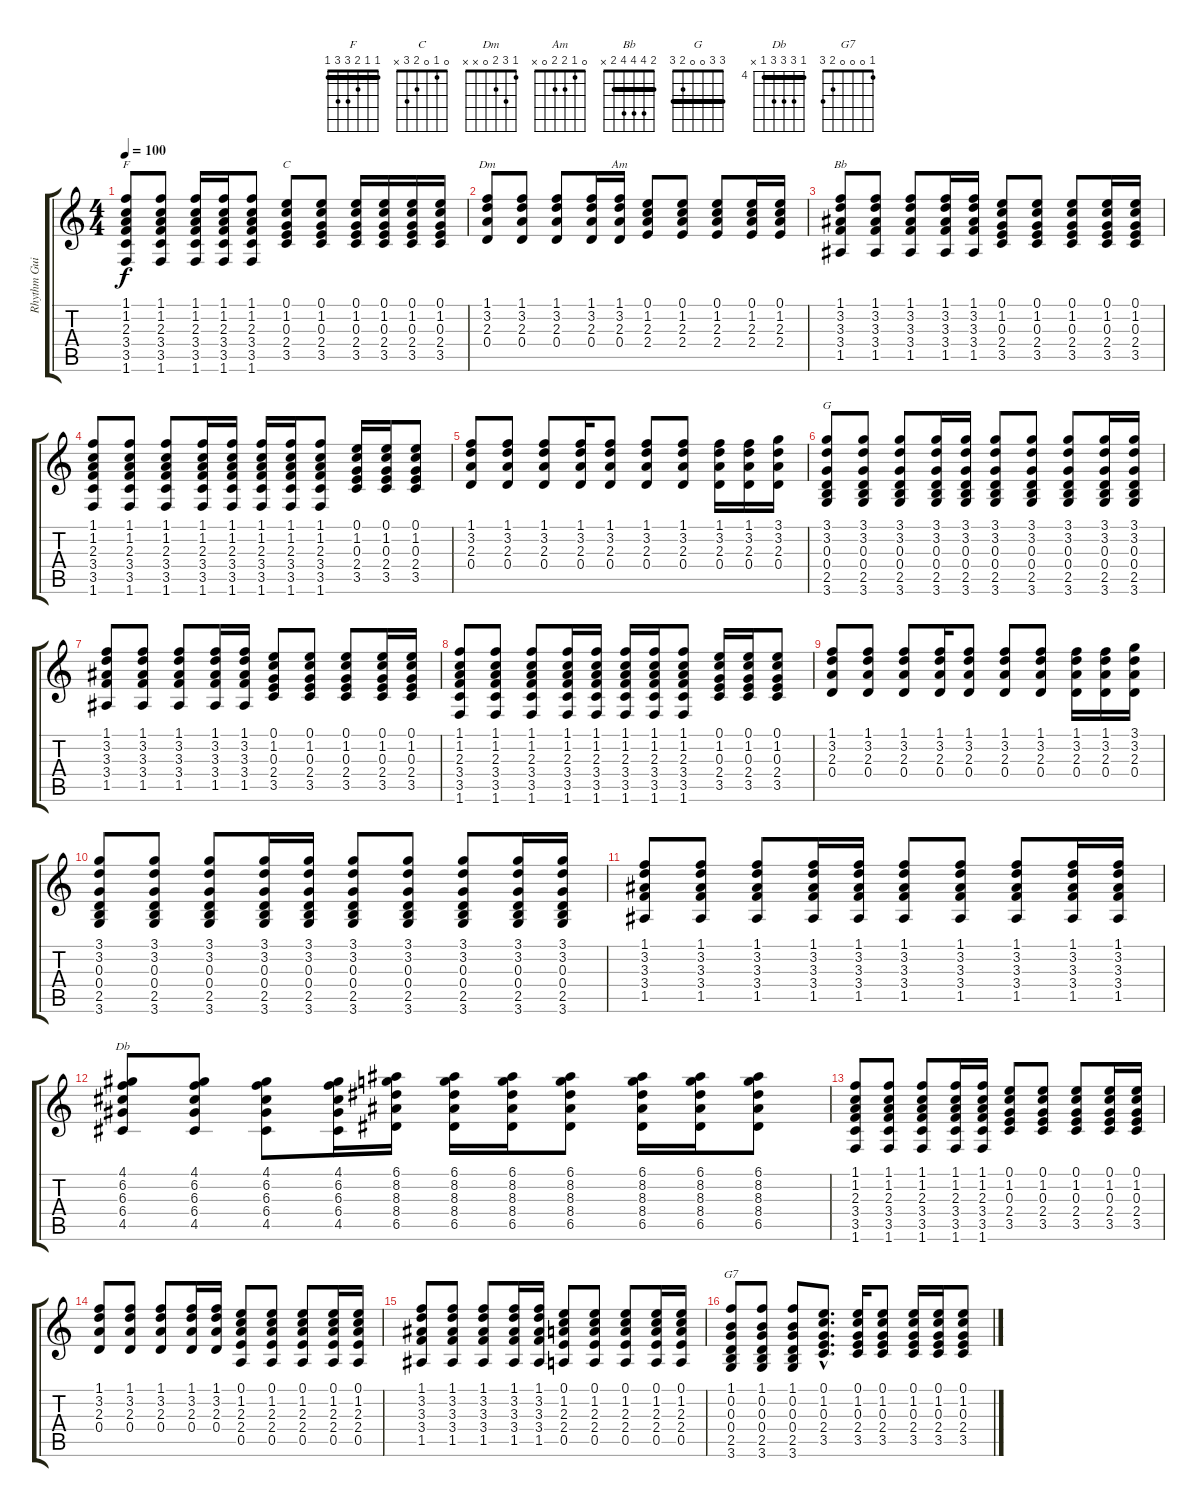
\track ("Rhythm Guitar " "Rhythm Gui") {instrument acousticguitarsteel}
\staff {score tabs}
\tuning (E4 B3 G3 D3 A2 E2) {hide}
\chord ("F" 1 1 2 3 3 1) {barre 1}
\chord ("C" 0 1 0 2 3 x)
\chord ("Dm" 1 3 2 0 x x)
\chord ("Am" 0 1 2 2 0 x)
\chord ("Bb" 2 4 4 4 2 x) {barre 2}
\chord ("G" 3 3 0 0 2 3) {barre 3}
\chord ("Db" 4 6 6 6 4 x) {firstfret 4 barre 4}
\chord ("G7" 1 0 0 0 2 3)
\ts (4 4)
\tempo 100
\clef g2
\ks c
(1.1 1.2 2.3 3.4 3.5 1.6).8{ch "F" dy f} (1.1 1.2 2.3 3.4 3.5 1.6).8 (1.1 1.2 2.3 3.4 3.5 1.6).16 (1.1 1.2 2.3 3.4 3.5 1.6).16 (1.1 1.2 2.3 3.4 3.5 1.6).8 (0.1 1.2 0.3 2.4 3.5).8{ch "C"} (0.1 1.2 0.3 2.4 3.5).8 (0.1 1.2 0.3 2.4 3.5).16 (0.1 1.2 0.3 2.4 3.5).16 (0.1 1.2 0.3 2.4 3.5).16 (0.1 1.2 0.3 2.4 3.5).16 |
(1.1 3.2 2.3 0.4).8{ch "Dm"} (1.1 3.2 2.3 0.4).8 (1.1 3.2 2.3 0.4).8 (1.1 3.2 2.3 0.4).16 (1.1 3.2 2.3 0.4).16{ch "Am"} (0.1 1.2 2.3 2.4).8 (0.1 1.2 2.3 2.4).8 (0.1 1.2 2.3 2.4).8 (0.1 1.2 2.3 2.4).16 (0.1 1.2 2.3 2.4).16 |
(1.1 3.2 3.3 3.4 1.5).8{ch "Bb"} (1.1 3.2 3.3 3.4 1.5).8 (1.1 3.2 3.3 3.4 1.5).8 (1.1 3.2 3.3 3.4 1.5).16 (1.1 3.2 3.3 3.4 1.5).16 (0.1 1.2 0.3 2.4 3.5).8 (0.1 1.2 0.3 2.4 3.5).8 (0.1 1.2 0.3 2.4 3.5).8 (0.1 1.2 0.3 2.4 3.5).16 (0.1 1.2 0.3 2.4 3.5).16 |
(1.1 1.2 2.3 3.4 3.5 1.6).8 (1.1 1.2 2.3 3.4 3.5 1.6).8 (1.1 1.2 2.3 3.4 3.5 1.6).8 (1.1 1.2 2.3 3.4 3.5 1.6).16 (1.1 1.2 2.3 3.4 3.5 1.6).16 (1.1 1.2 2.3 3.4 3.5 1.6).16 (1.1 1.2 2.3 3.4 3.5 1.6).16 (1.1 1.2 2.3 3.4 3.5 1.6).8 (0.1 1.2 0.3 2.4 3.5).16 (0.1 1.2 0.3 2.4 3.5).16 (0.1 1.2 0.3 2.4 3.5).8 |
(1.1 3.2 2.3 0.4).8 (1.1 3.2 2.3 0.4).8 (1.1 3.2 2.3 0.4).8 (1.1 3.2 2.3 0.4).16 (1.1 3.2 2.3 0.4).8 (1.1 3.2 2.3 0.4).8 (1.1 3.2 2.3 0.4).8 (1.1 3.2 2.3 0.4).16 (1.1 3.2 2.3 0.4).16 (3.1 3.2 2.3 0.4).16 |
(3.1 3.2 0.3 0.4 2.5 3.6).8{ch "G"} (3.1 3.2 0.3 0.4 2.5 3.6).8 (3.1 3.2 0.3 0.4 2.5 3.6).8 (3.1 3.2 0.3 0.4 2.5 3.6).16 (3.1 3.2 0.3 0.4 2.5 3.6).16 (3.1 3.2 0.3 0.4 2.5 3.6).8 (3.1 3.2 0.3 0.4 2.5 3.6).8 (3.1 3.2 0.3 0.4 2.5 3.6).8 (3.1 3.2 0.3 0.4 2.5 3.6).16 (3.1 3.2 0.3 0.4 2.5 3.6).16 |
(1.1 3.2 3.3 3.4 1.5).8 (1.1 3.2 3.3 3.4 1.5).8 (1.1 3.2 3.3 3.4 1.5).8 (1.1 3.2 3.3 3.4 1.5).16 (1.1 3.2 3.3 3.4 1.5).16 (0.1 1.2 0.3 2.4 3.5).8 (0.1 1.2 0.3 2.4 3.5).8 (0.1 1.2 0.3 2.4 3.5).8 (0.1 1.2 0.3 2.4 3.5).16 (0.1 1.2 0.3 2.4 3.5).16 |
(1.1 1.2 2.3 3.4 3.5 1.6).8 (1.1 1.2 2.3 3.4 3.5 1.6).8 (1.1 1.2 2.3 3.4 3.5 1.6).8 (1.1 1.2 2.3 3.4 3.5 1.6).16 (1.1 1.2 2.3 3.4 3.5 1.6).16 (1.1 1.2 2.3 3.4 3.5 1.6).16 (1.1 1.2 2.3 3.4 3.5 1.6).16 (1.1 1.2 2.3 3.4 3.5 1.6).8 (0.1 1.2 0.3 2.4 3.5).16 (0.1 1.2 0.3 2.4 3.5).16 (0.1 1.2 0.3 2.4 3.5).8 |
(1.1 3.2 2.3 0.4).8 (1.1 3.2 2.3 0.4).8 (1.1 3.2 2.3 0.4).8 (1.1 3.2 2.3 0.4).16 (1.1 3.2 2.3 0.4).8 (1.1 3.2 2.3 0.4).8 (1.1 3.2 2.3 0.4).8 (1.1 3.2 2.3 0.4).16 (1.1 3.2 2.3 0.4).16 (3.1 3.2 2.3 0.4).16 |
(3.1 3.2 0.3 0.4 2.5 3.6).8 (3.1 3.2 0.3 0.4 2.5 3.6).8 (3.1 3.2 0.3 0.4 2.5 3.6).8 (3.1 3.2 0.3 0.4 2.5 3.6).16 (3.1 3.2 0.3 0.4 2.5 3.6).16 (3.1 3.2 0.3 0.4 2.5 3.6).8 (3.1 3.2 0.3 0.4 2.5 3.6).8 (3.1 3.2 0.3 0.4 2.5 3.6).8 (3.1 3.2 0.3 0.4 2.5 3.6).16 (3.1 3.2 0.3 0.4 2.5 3.6).16 |
(1.1 3.2 3.3 3.4 1.5).8 (1.1 3.2 3.3 3.4 1.5).8 (1.1 3.2 3.3 3.4 1.5).8 (1.1 3.2 3.3 3.4 1.5).16 (1.1 3.2 3.3 3.4 1.5).16 (1.1 3.2 3.3 3.4 1.5).8 (1.1 3.2 3.3 3.4 1.5).8 (1.1 3.2 3.3 3.4 1.5).8 (1.1 3.2 3.3 3.4 1.5).16 (1.1 3.2 3.3 3.4 1.5).16 |
(4.1 6.2 6.3 6.4 4.5).8{ch "Db"} (4.1 6.2 6.3 6.4 4.5).8 (4.1 6.2 6.3 6.4 4.5).8 (4.1 6.2 6.3 6.4 4.5).16 (6.1 8.2 8.3 8.4 6.5).16 (6.1 8.2 8.3 8.4 6.5).16 (6.1 8.2 8.3 8.4 6.5).16 (6.1 8.2 8.3 8.4 6.5).8 (6.1 8.2 8.3 8.4 6.5).16 (6.1 8.2 8.3 8.4 6.5).16 (6.1 8.2 8.3 8.4 6.5).8 |
(1.1 1.2 2.3 3.4 3.5 1.6).8 (1.1 1.2 2.3 3.4 3.5 1.6).8 (1.1 1.2 2.3 3.4 3.5 1.6).8 (1.1 1.2 2.3 3.4 3.5 1.6).16 (1.1 1.2 2.3 3.4 3.5 1.6).16 (0.1 1.2 0.3 2.4 3.5).8 (0.1 1.2 0.3 2.4 3.5).8 (0.1 1.2 0.3 2.4 3.5).8 (0.1 1.2 0.3 2.4 3.5).16 (0.1 1.2 0.3 2.4 3.5).16 |
(1.1 3.2 2.3 0.4).8 (1.1 3.2 2.3 0.4).8 (1.1 3.2 2.3 0.4).8 (1.1 3.2 2.3 0.4).16 (1.1 3.2 2.3 0.4).16 (0.1 1.2 2.3 2.4 0.5).8 (0.1 1.2 2.3 2.4 0.5).8 (0.1 1.2 2.3 2.4 0.5).8 (0.1 1.2 2.3 2.4 0.5).16 (0.1 1.2 2.3 2.4 0.5).16 |
(1.1 3.2 3.3 3.4 1.5).8 (1.1 3.2 3.3 3.4 1.5).8 (1.1 3.2 3.3 3.4 1.5).8 (1.1 3.2 3.3 3.4 1.5).16 (1.1 3.2 3.3 3.4 1.5).16 (0.1 1.2 2.3 2.4 0.5).8 (0.1 1.2 2.3 2.4 0.5).8 (0.1 1.2 2.3 2.4 0.5).8 (0.1 1.2 2.3 2.4 0.5).16 (0.1 1.2 2.3 2.4 0.5).16 |
(1.1 0.2 0.3 0.4 2.5 3.6).8{ch "G7"} (1.1 0.2 0.3 0.4 2.5 3.6).8 (1.1 0.2 0.3 0.4 2.5 3.6).8 (0.1{hac} 1.2{hac} 0.3{hac} 2.4{hac} 3.5{hac}).8{d} (0.1 1.2 0.3 2.4 3.5).16 (0.1 1.2 0.3 2.4 3.5).8 (0.1 1.2 0.3 2.4 3.5).16 (0.1 1.2 0.3 2.4 3.5).16 (0.1 1.2 0.3 2.4 3.5).8
